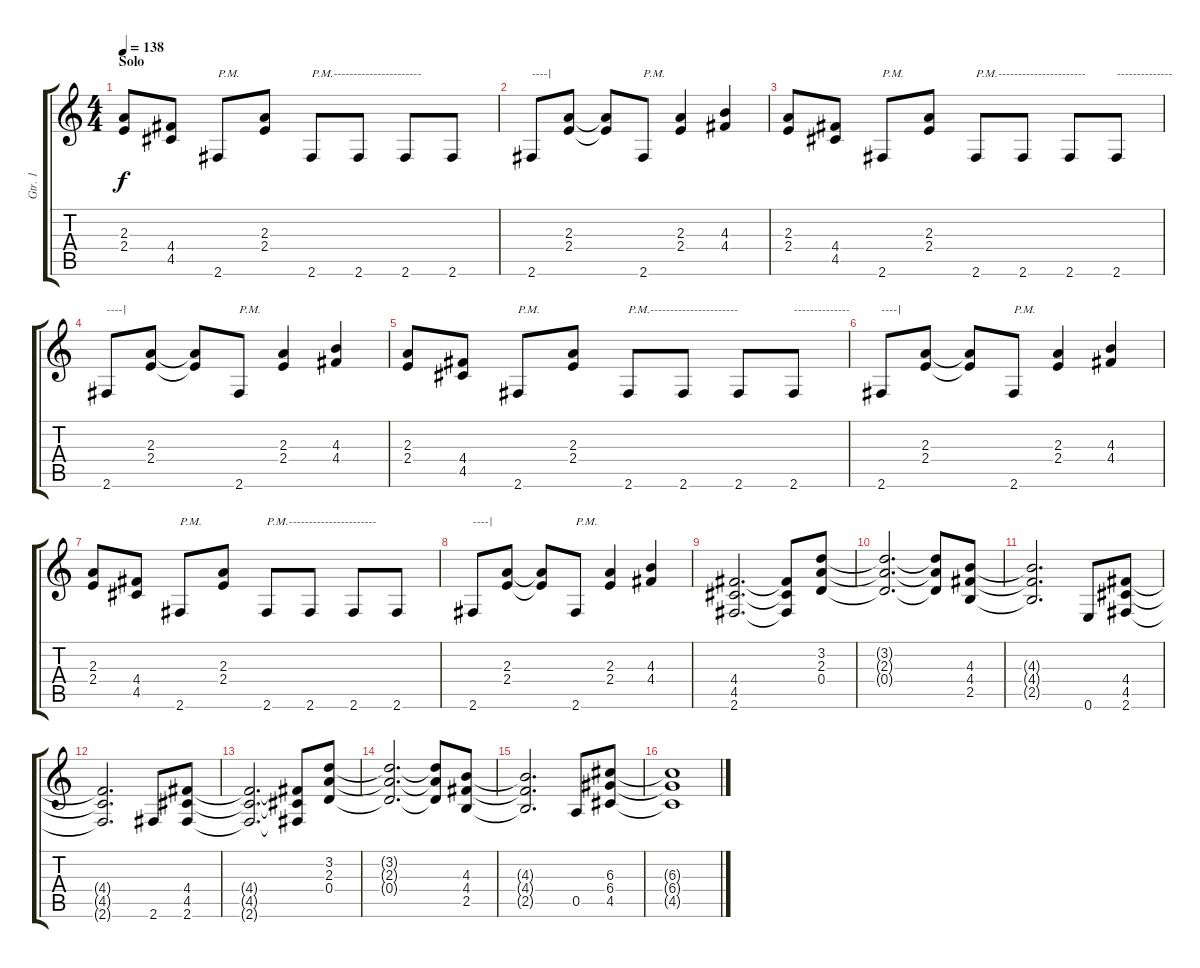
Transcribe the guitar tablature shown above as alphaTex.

\track ("Gtr. 1" "Gtr. 1") {instrument overdrivenguitar}
\staff {score tabs}
\tuning (E4 B3 G3 D3 A2 E2) {hide}
\ts (4 4)
\section ("" "Solo")
\tempo 138
\clef g2
\ks c
(2.3 2.4).8{dy f} (4.4 4.5).8 2.6.8{txt "P.M."} (2.3 2.4).8 2.6.8{txt "P.M.----------------------"} 2.6.8 2.6.8 2.6.8 |
2.6.8{txt "----|"} (2.3 2.4).8 (2.3{t} 2.4{t}).8 2.6.8{txt "P.M."} (2.3 2.4).4 (4.3 4.4).4 |
(2.3 2.4).8 (4.4 4.5).8 2.6.8{txt "P.M."} (2.3 2.4).8 2.6.8{txt "P.M.----------------------"} 2.6.8 2.6.8 2.6.8{txt "--------------"} |
2.6.8{txt "----|"} (2.3 2.4).8 (2.3{t} 2.4{t}).8 2.6.8{txt "P.M."} (2.3 2.4).4 (4.3 4.4).4 |
(2.3 2.4).8 (4.4 4.5).8 2.6.8{txt "P.M."} (2.3 2.4).8 2.6.8{txt "P.M.----------------------"} 2.6.8 2.6.8 2.6.8{txt "--------------"} |
2.6.8{txt "----|"} (2.3 2.4).8 (2.3{t} 2.4{t}).8 2.6.8{txt "P.M."} (2.3 2.4).4 (4.3 4.4).4 |
(2.3 2.4).8 (4.4 4.5).8 2.6.8{txt "P.M."} (2.3 2.4).8 2.6.8{txt "P.M.----------------------"} 2.6.8 2.6.8 2.6.8 |
2.6.8{txt "----|"} (2.3 2.4).8 (2.3{t} 2.4{t}).8 2.6.8{txt "P.M."} (2.3 2.4).4 (4.3 4.4).4 |
(4.4 4.5 2.6).2{d} (4.4{t} 4.5{t} 2.6{t}).8 (3.2 2.3 0.4).8 |
(3.2{t} 2.3{t} 0.4{t}).2{d} (3.2{t} 2.3{t} 0.4{t}).8 (4.3 4.4 2.5).8 |
(4.3{t} 4.4{t} 2.5{t}).2{d} 0.6.8 (4.4 4.5 2.6).8 |
(4.4{t} 4.5{t} 2.6{t}).2{d} 2.6.8 (4.4 4.5 2.6).8 |
(4.4{t} 4.5{t} 2.6{t}).2{d} (4.4{t} 4.5{t} 2.6{t}).8 (3.2 2.3 0.4).8 |
(3.2{t} 2.3{t} 0.4{t}).2{d} (3.2{t} 2.3{t} 0.4{t}).8 (4.3 4.4 2.5).8 |
(4.3{t} 4.4{t} 2.5{t}).2{d} 0.5.8 (6.3 6.4 4.5).8 |
(6.3{t} 6.4{t} 4.5{t}).1
